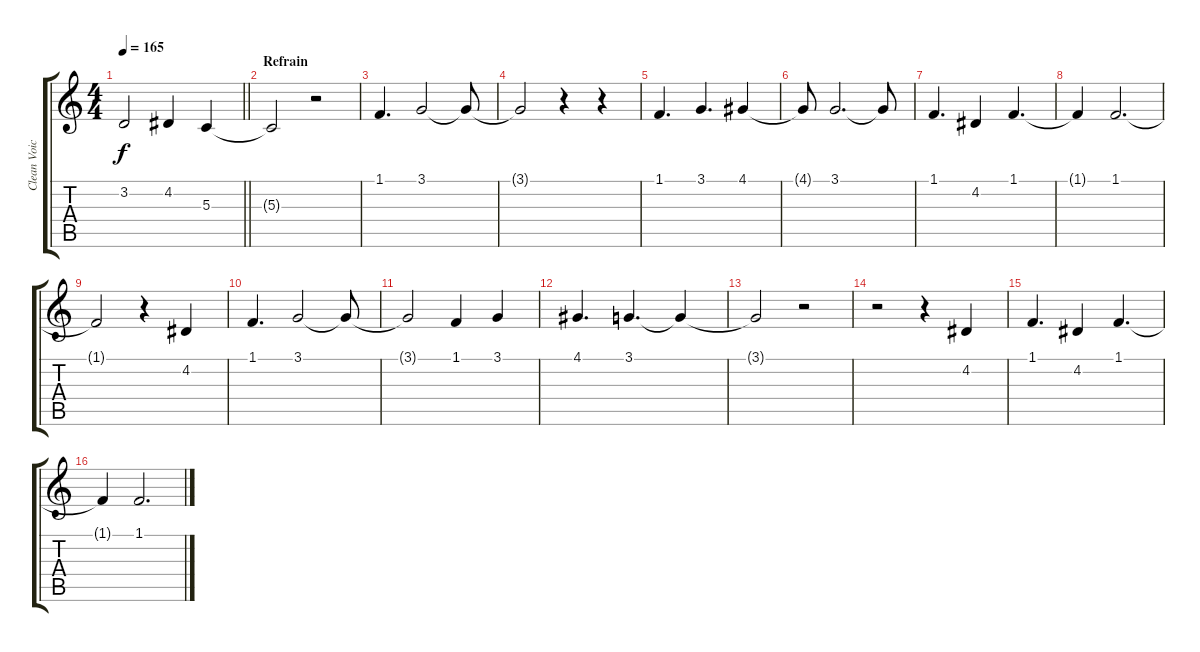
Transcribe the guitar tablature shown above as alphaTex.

\track ("Clean Voice" "Clean Voic") {instrument flute}
\staff {score tabs}
\tuning (E4 B3 G3 D3 A2 E2) {hide}
\ts (4 4)
\tempo 165
\clef g2
\barLineRight lightlight
\ks c
3.2.2{dy f} 4.2.4 5.3.4 |
\section ("" "Refrain")
5.3{t}.2 r.2 |
1.1.4{d} 3.1.2 3.1{t}.8 |
3.1{t}.2 r.4 r.4 |
1.1.4{d} 3.1.4{d} 4.1.4 |
4.1{t}.8 3.1.2{d} 3.1{t}.8 |
1.1.4{d} 4.2.4 1.1.4{d} |
1.1{t}.4 1.1.2{d} |
1.1{t}.2 r.4 4.2.4 |
1.1.4{d} 3.1.2 3.1{t}.8 |
3.1{t}.2 1.1.4 3.1.4 |
4.1.4{d} 3.1.4{d} 3.1{t}.4 |
3.1{t}.2 r.2 |
r.2 r.4 4.2.4 |
1.1.4{d} 4.2.4 1.1.4{d} |
1.1{t}.4 1.1.2{d}
